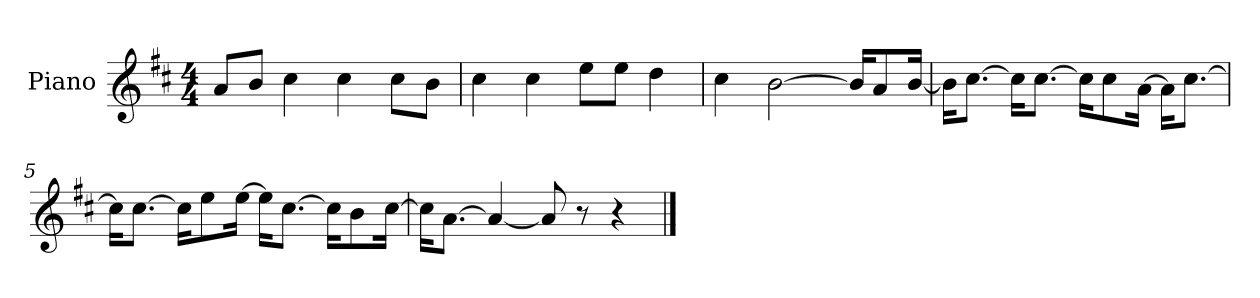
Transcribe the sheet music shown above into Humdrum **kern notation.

**kern
*part1
*staff1
*I"Piano
*I'P-no
*clefG2
*k[f#c#]
*M4/4
*MM90
=1
8a/L
8b/J
4cc#\
4cc#\
8cc#\L
8b\J
=2
4cc#\
4cc#\
8ee\L
8ee\J
4dd\
=3
4cc#\
[2b\
16b/KL]
8a/
[16b/Jk
=4
16b\KL]
[8.cc#\J
16cc#\KL]
[8.cc#\J
16cc#\KL]
8cc#\
[16a\Jk
16a\KL]
[8.cc#\J
=5
16cc#\KL]
[8.cc#\J
16cc#\KL]
8ee\
[16ee\Jk
16ee\KL]
[8.cc#\J
16cc#\KL]
8b\
[16cc#\Jk
!!LO:LB:g=z
=6
16cc#\KL]
[8.a\J
4a/_
8a/]
8r
4r
==
*-
